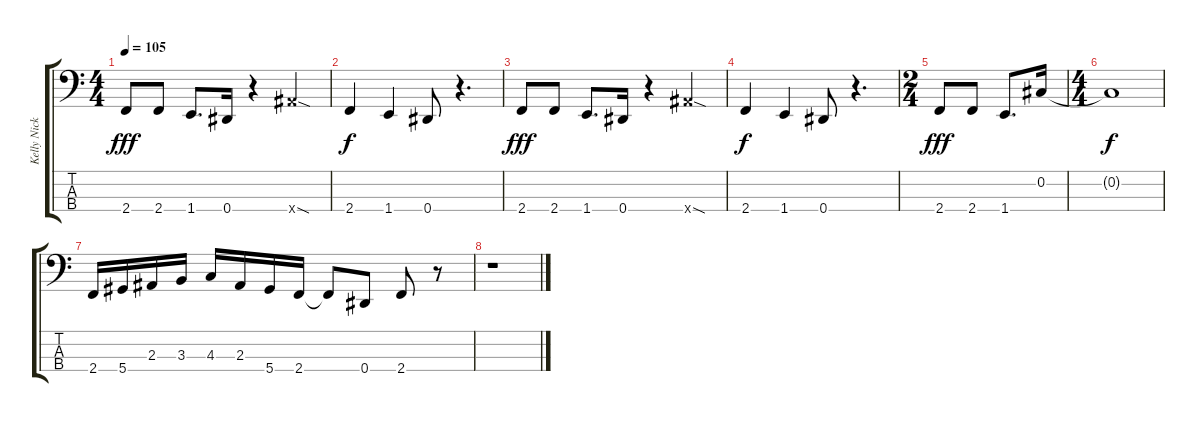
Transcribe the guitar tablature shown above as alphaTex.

\track ("Kelly Nickels" "Kelly Nick") {instrument electricbasspick}
\staff {score tabs}
\tuning (Gb2 Db2 Ab1 Eb1) {hide}
\ts (4 4)
\tempo 105
\clef f4
\ks c
2.4.8{dy fff} 2.4.8 1.4.8{d} 0.4.16 r.4 7.4{sod x}.4 |
2.4.4{dy f} 1.4.4 0.4.8 r.4{d} |
2.4.8{dy fff} 2.4.8 1.4.8{d} 0.4.16 r.4 7.4{sod x}.4 |
2.4.4{dy f} 1.4.4 0.4.8 r.4{d} |
\ts (2 4)
2.4.8{dy fff} 2.4.8 1.4.8{d} 0.2.16 |
\ts (4 4)
0.2{t}.1{dy f} |
2.4.16 5.4.16 2.3.16 3.3.16 4.3.16 2.3.16 5.4.16 2.4.16 2.4{t}.8 0.4.8 2.4.8 r.8 |
r.1
